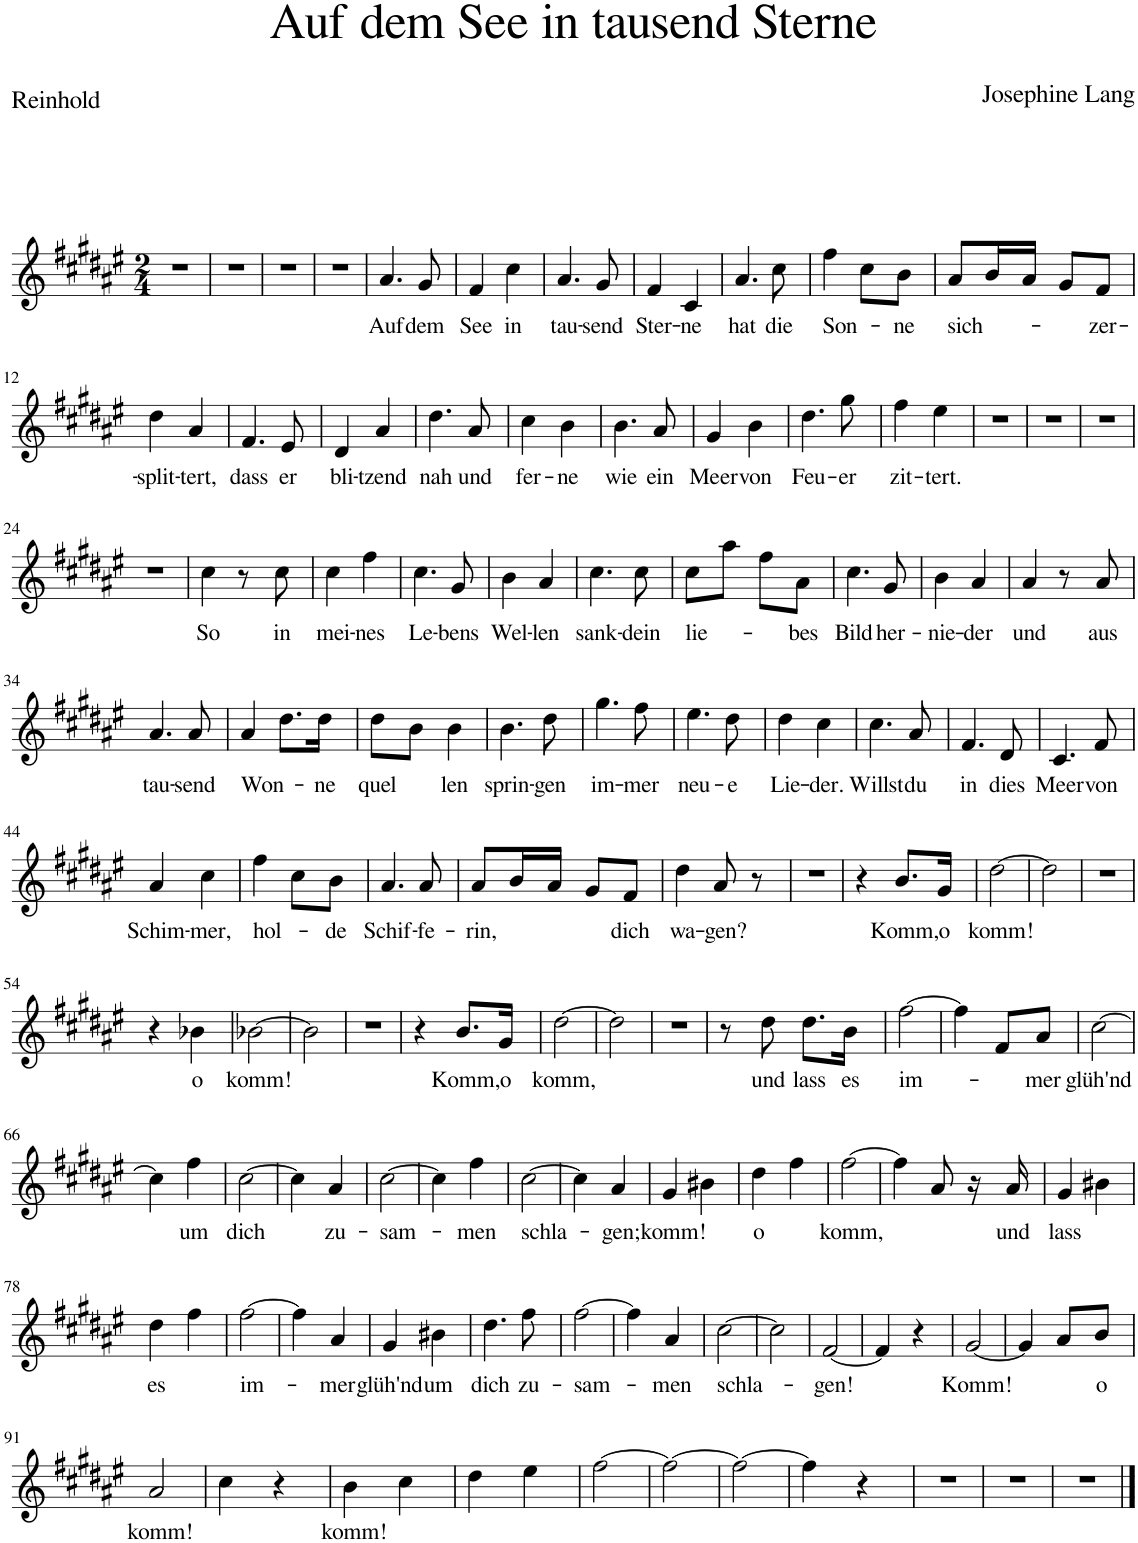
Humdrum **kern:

**kern	**text
*part1	*part1
*staff1	*staff1
*I"Piano	*
*I'Pno	*
*clefG2	*
*k[f#c#g#d#a#e#]	*
*M2/4	*
=1	=1
2r	.
=2	=2
2r	.
=3	=3
2r	.
=4	=4
2r	.
=5	=5
!	!LO:LY:b
4.a#/	Auf
!	!LO:LY:b
8g#/	dem
=6	=6
!	!LO:LY:b
4f#/	See
!	!LO:LY:b
4cc#\	in
=7	=7
!	!LO:LY:b
4.a#/	tau-
!	!LO:LY:b
8g#/	-send
=8	=8
!	!LO:LY:b
4f#/	Ster-
!	!LO:LY:b
4c#/	-ne
=9	=9
!	!LO:LY:b
4.a#/	hat
!	!LO:LY:b
8cc#\	die
=10	=10
!	!LO:LY:b
4ff#\	Son-
8cc#\L	.
!	!LO:LY:b
8b\J	-ne
=11	=11
!	!LO:LY:b
8a#/L	sich-
16b/L	.
16a#/JJ	.
8g#/L	.
!	!LO:LY:b
8f#/J	zer-
!!LO:LB:g=z
=12	=12
!	!LO:LY:b
4dd#\	-split-
!	!LO:LY:b
4a#/	-tert,
=13	=13
!	!LO:LY:b
4.f#/	dass
!	!LO:LY:b
8e#/	er
=14	=14
!	!LO:LY:b
4d#/	bli-
!	!LO:LY:b
4a#/	-tzend
=15	=15
!	!LO:LY:b
4.dd#\	nah
!	!LO:LY:b
8a#/	und
=16	=16
!	!LO:LY:b
4cc#\	fer-
!	!LO:LY:b
4b\	-ne
=17	=17
!	!LO:LY:b
4.b\	wie
!	!LO:LY:b
8a#/	ein
=18	=18
!	!LO:LY:b
4g#/	Meer
!	!LO:LY:b
4b\	von
=19	=19
!	!LO:LY:b
4.dd#\	Feu-
!	!LO:LY:b
8gg#\	-er
=20	=20
!	!LO:LY:b
4ff#\	zit-
!	!LO:LY:b
4ee#\	-tert.
=21	=21
2r	.
=22	=22
2r	.
=23	=23
2r	.
!!LO:LB:g=z
=24	=24
2r	.
=25	=25
!	!LO:LY:b
4cc#\	So
8r	.
!	!LO:LY:b
8cc#\	in
=26	=26
!	!LO:LY:b
4cc#\	mei-
!	!LO:LY:b
4ff#\	-nes
=27	=27
!	!LO:LY:b
4.cc#\	Le-
!	!LO:LY:b
8g#/	-bens
=28	=28
!	!LO:LY:b
4b\	Wel-
!	!LO:LY:b
4a#/	-len
=29	=29
!	!LO:LY:b
4.cc#\	sank-
!	!LO:LY:b
8cc#\	-dein
=30	=30
!	!LO:LY:b
8cc#\L	lie-
8aa#\J	.
8ff#\L	.
!	!LO:LY:b
8a#\J	-bes
=31	=31
!	!LO:LY:b
4.cc#\	Bild
!	!LO:LY:b
8g#/	her-
=32	=32
!	!LO:LY:b
4b\	-nie-
!	!LO:LY:b
4a#/	-der
=33	=33
!	!LO:LY:b
4a#/	und
8r	.
!	!LO:LY:b
8a#/	aus
!!LO:LB:g=z
=34	=34
!	!LO:LY:b
4.a#/	tau-
!	!LO:LY:b
8a#/	-send
=35	=35
!	!LO:LY:b
4a#/	Won-
8.dd#\L	.
!	!LO:LY:b
16dd#\Jk	-ne
=36	=36
!	!LO:LY:b
8dd#\L	-quel
8b\J	.
!	!LO:LY:b
4b\	-len
=37	=37
!	!LO:LY:b
4.b\	sprin-
!	!LO:LY:b
8dd#\	-gen
=38	=38
!	!LO:LY:b
4.gg#\	im-
!	!LO:LY:b
8ff#\	-mer
=39	=39
!	!LO:LY:b
4.ee#\	neu-
!	!LO:LY:b
8dd#\	-e
=40	=40
!	!LO:LY:b
4dd#\	Lie-
!	!LO:LY:b
4cc#\	-der.
=41	=41
!	!LO:LY:b
4.cc#\	Willst
!	!LO:LY:b
8a#/	du
=42	=42
!	!LO:LY:b
4.f#/	in
!	!LO:LY:b
8d#/	dies
=43	=43
!	!LO:LY:b
4.c#/	Meer
!	!LO:LY:b
8f#/	von
!!LO:LB:g=z
=44	=44
!	!LO:LY:b
4a#/	Schim-
!	!LO:LY:b
4cc#\	-mer,
=45	=45
!	!LO:LY:b
4ff#\	hol-
8cc#\L	.
!	!LO:LY:b
8b\J	-de
=46	=46
!	!LO:LY:b
4.a#/	Schif-
!	!LO:LY:b
8a#/	-fe-
=47	=47
!	!LO:LY:b
8a#/L	-rin,
16b/L	.
16a#/JJ	.
8g#/L	.
!	!LO:LY:b
8f#/J	dich
=48	=48
!	!LO:LY:b
4dd#\	wa-
!	!LO:LY:b
8a#/	-gen?
8r	.
=49	=49
2r	.
=50	=50
4r	.
!	!LO:LY:b
8.b/L	Komm,
!	!LO:LY:b
16g#/Jk	o
=51	=51
!	!LO:LY:b
[2dd#\	komm!
=52	=52
2dd#\]	.
=53	=53
2r	.
!!LO:LB:g=z
=54	=54
4r	.
!	!LO:LY:b
4b-X\	o
=55	=55
!	!LO:LY:b
[2b-X\	komm!
=56	=56
2b-\]	.
=57	=57
2r	.
=58	=58
4r	.
!	!LO:LY:b
8.b/L	Komm,
!	!LO:LY:b
16g#/Jk	o
=59	=59
!	!LO:LY:b
[2dd#\	komm,
=60	=60
2dd#\]	.
=61	=61
2r	.
=62	=62
8r	.
!	!LO:LY:b
8dd#\	und
!	!LO:LY:b
8.dd#\L	lass
!	!LO:LY:b
16b\Jk	es
=63	=63
!	!LO:LY:b
[2ff#\	im-
=64	=64
4ff#\]	.
8f#/L	.
!	!LO:LY:b
8a#/J	-mer
=65	=65
!	!LO:LY:b
[2cc#\	glüh'nd
!!LO:LB:g=z
=66	=66
4cc#\]	.
!	!LO:LY:b
4ff#\	um
=67	=67
!	!LO:LY:b
[2cc#\	dich
=68	=68
4cc#\]	.
!	!LO:LY:b
4a#/	zu-
=69	=69
!	!LO:LY:b
[2cc#\	-sam-
=70	=70
4cc#\]	.
!	!LO:LY:b
4ff#\	-men
=71	=71
!	!LO:LY:b
[2cc#\	schla-
=72	=72
4cc#\]	.
!	!LO:LY:b
4a#/	-gen;
=73	=73
!	!LO:LY:b
4g#/	komm!
4b#X\	.
=74	=74
!	!LO:LY:b
4dd#\	o
4ff#\	.
=75	=75
!	!LO:LY:b
[2ff#\	komm,
=76	=76
4ff#\]	.
8a#/	.
16r	.
!	!LO:LY:b
16a#/	und
=77	=77
!	!LO:LY:b
4g#/	lass
4b#X\	.
!!LO:LB:g=z
=78	=78
!	!LO:LY:b
4dd#\	es
4ff#\	.
=79	=79
!	!LO:LY:b
[2ff#\	im-
=80	=80
4ff#\]	.
!	!LO:LY:b
4a#/	-mer
=81	=81
!	!LO:LY:b
4g#/	glüh'nd
!	!LO:LY:b
4b#X\	um
=82	=82
!	!LO:LY:b
4.dd#\	dich
!	!LO:LY:b
8ff#\	zu-
=83	=83
!	!LO:LY:b
[2ff#\	-sam-
=84	=84
4ff#\]	.
!	!LO:LY:b
4a#/	-men
=85	=85
!	!LO:LY:b
[2cc#\	schla-
=86	=86
2cc#\]	.
=87	=87
!	!LO:LY:b
[2f#/	-gen!
=88	=88
4f#/]	.
4r	.
=89	=89
!	!LO:LY:b
[2g#/	Komm!
=90	=90
4g#/]	.
8a#/L	.
!	!LO:LY:b
8b/J	o
!!LO:LB:g=z
=91	=91
!	!LO:LY:b
2a#/	komm!
=92	=92
4cc#\	.
4r	.
=93	=93
!	!LO:LY:b
4b\	komm!
4cc#\	.
=94	=94
4dd#\	.
4ee#\	.
=95	=95
[2ff#\	.
=96	=96
2ff#\_	.
=97	=97
2ff#\_	.
=98	=98
4ff#\]	.
4r	.
=99	=99
2r	.
=100	=100
2r	.
=101	=101
2r	.
==	==
*-	*-
